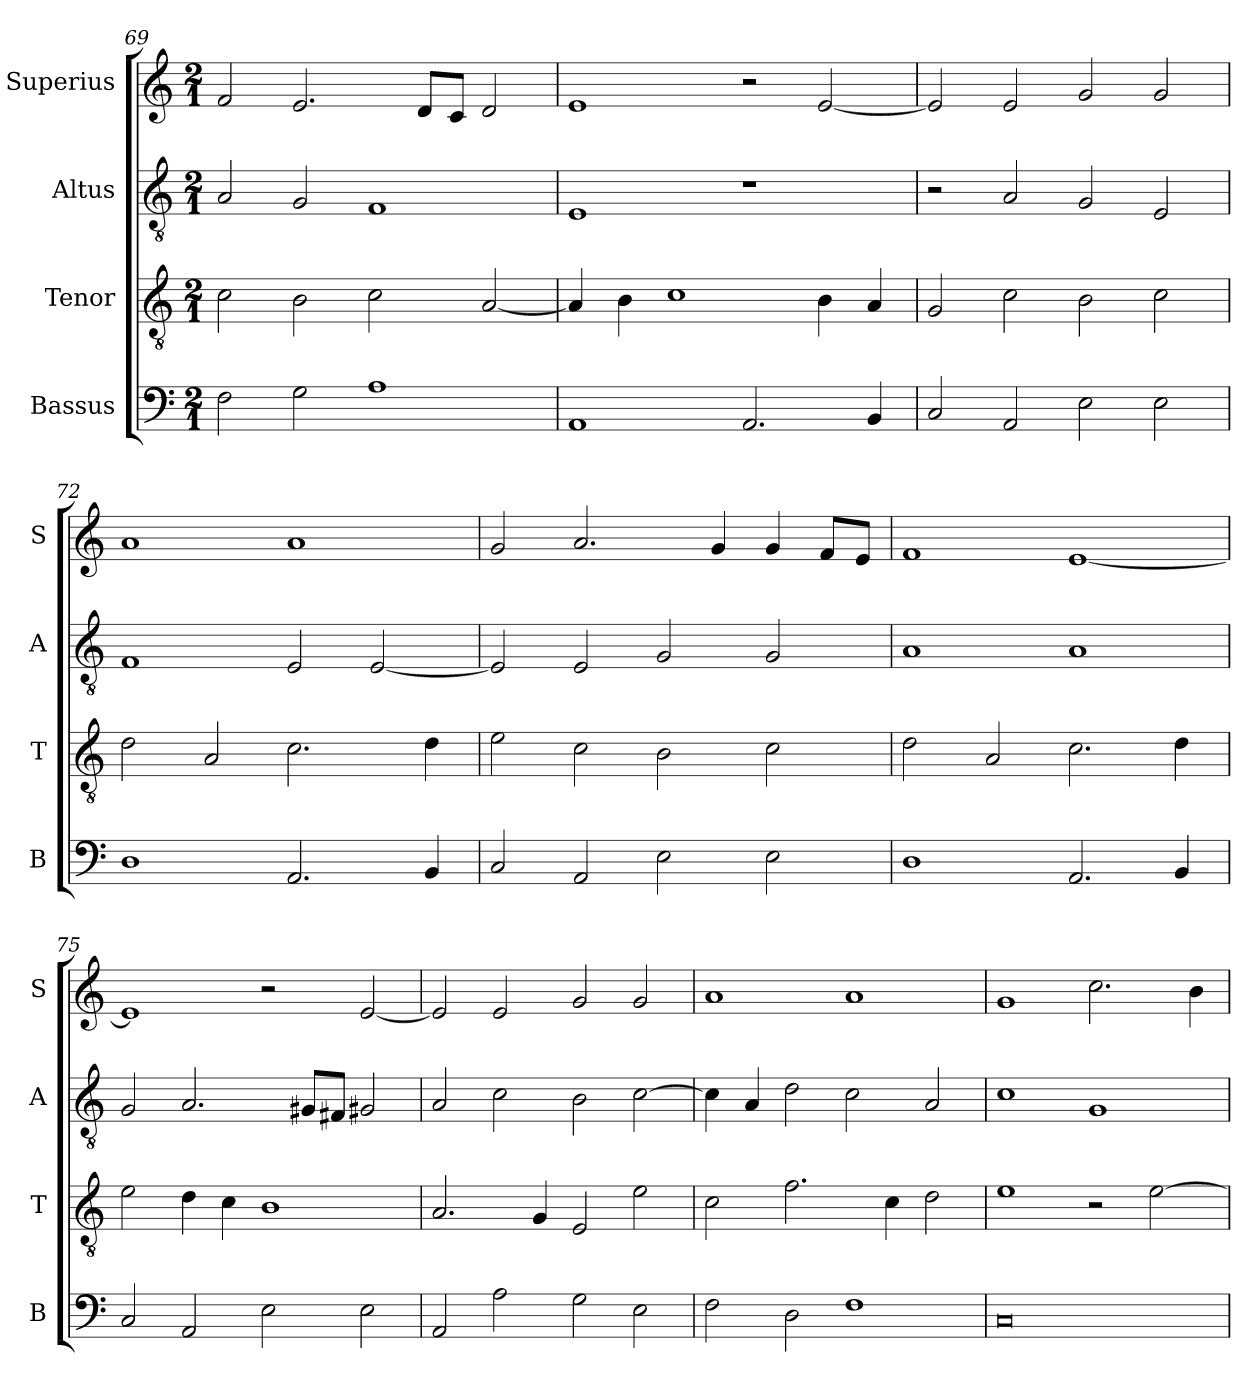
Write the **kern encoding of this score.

**kern	**kern	**kern	**kern
*part4	*part3	*part2	*part1
*staff4	*staff3	*staff2	*staff1
*I"Bassus	*I"Tenor	*I"Altus	*I"Superius
*I'B	*I'T	*I'A	*I'S
*clefF4	*clefGv2	*clefGv2	*clefG2
*k[]	*k[]	*k[]	*k[]
*C:	*C:	*C:	*C:
*M2/1	*M2/1	*M2/1	*M2/1
=69	=69	=69	=69
2F	2c	2A	2f
2G	2B	2G	2.e
1A	2c	1F	.
.	.	.	8dL
.	.	.	8cJ
.	[2A	.	2d
=70	=70	=70	=70
1AA	4A]	1E	1e
.	4B	.	.
.	1c	.	.
2.AA	.	1r	2r
.	4B	.	[2e
4BB	4A	.	.
=71	=71	=71	=71
2C	2G	2r	2e]
2AA	2c	2A	2e
2E	2B	2G	2g
2E	2c	2E	2g
=72	=72	=72	=72
1D	2d	1F	1a
.	2A	.	.
2.AA	2.c	2E	1a
.	.	[2E	.
4BB	4d	.	.
=73	=73	=73	=73
2C	2e	2E]	2g
2AA	2c	2E	2.a
2E	2B	2G	.
.	.	.	4g
2E	2c	2G	4g
.	.	.	8fL
.	.	.	8eJ
=74	=74	=74	=74
1D	2d	1A	1f
.	2A	.	.
2.AA	2.c	1A	[1e
4BB	4d	.	.
=75	=75	=75	=75
2C	2e	2G	1e]
2AA	4d	2.A	.
.	4c	.	.
2E	1B	.	2r
.	.	8G#XL	.
.	.	8F#XJ	.
2E	.	2G#X	[2e
=76	=76	=76	=76
2AA	2.A	2A	2e]
2A	.	2c	2e
.	4G	.	.
2G	2E	2B	2g
2E	2e	[2c	2g
=77	=77	=77	=77
2F	2c	4c]	1a
.	.	4A	.
2D	2.f	2d	.
1F	.	2c	1a
.	4c	.	.
.	2d	2A	.
=78	=78	=78	=78
0C	1e	1c	1g
.	2r	1G	2.cc
.	[2e	.	.
.	.	.	4b
=	=	=	=
*-	*-	*-	*-
